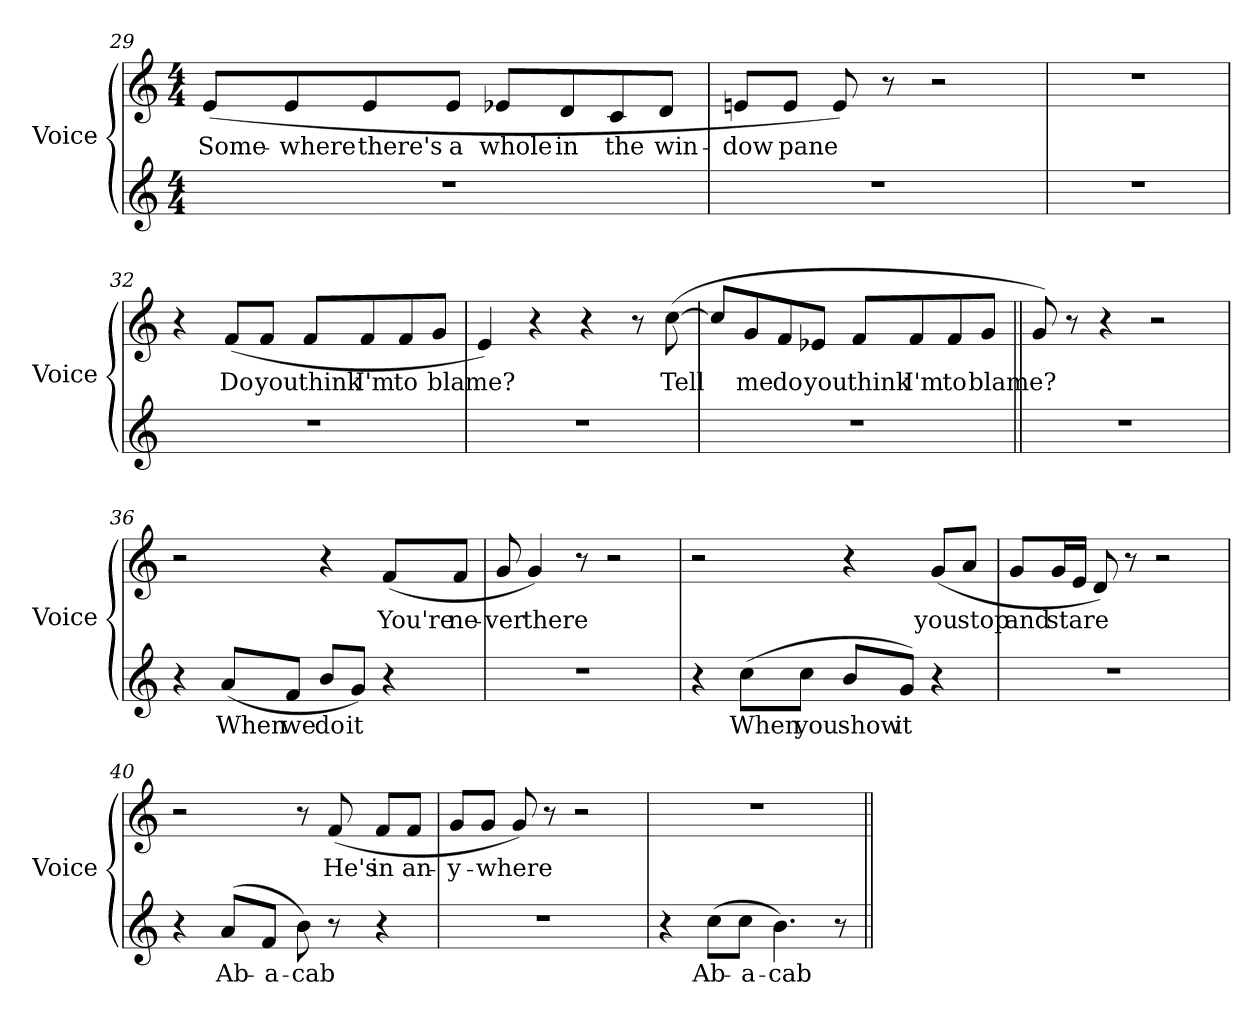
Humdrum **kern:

**kern	**text	**kern	**text
*part2	*part2	*part1	*part1
*staff2	*staff2	*staff1	*staff1
*I"Voice	*	*I"Voice	*
*I'Voice	*	*I'Voice	*
*clefG2	*	*clefG2	*
*k[]	*	*k[]	*
*C:	*	*C:	*
*M4/4	*	*M4/4	*
=29	=29	=29	=29
!	!	!	!LO:LY:b:color=#000000
1r	.	(8ei/L	Some-
!	!	!	!LO:LY:b:color=#000000
.	.	8ei/	-where
!	!	!	!LO:LY:b:color=#000000
.	.	8ei/	there's
!	!	!	!LO:LY:b:color=#000000
.	.	8ei/J	a
!	!	!	!LO:LY:b:color=#000000
.	.	8e-Xi/L	whole
!	!	!	!LO:LY:b:color=#000000
.	.	8di/	in
!	!	!	!LO:LY:b:color=#000000
.	.	8ci/	the
!	!	!	!LO:LY:b:color=#000000
.	.	8di/J	win-
!!LO:LB:g=z
=30	=30	=30	=30
!	!	!	!LO:LY:b:color=#000000
1r	.	8eni/L	-dow
!	!	!	!LO:LY:b:color=#000000
.	.	8ei/J	pane
.	.	8ei/)	.
.	.	8r	.
.	.	2r	.
=31	=31	=31	=31
1r	.	1r	.
=32	=32	=32	=32
1r	.	4r	.
!	!	!	!LO:LY:b:color=#000000
.	.	(8fi/L	Do
!	!	!	!LO:LY:b:color=#000000
.	.	8fi/J	you
!	!	!	!LO:LY:b:color=#000000
.	.	8fi/L	think
!	!	!	!LO:LY:b:color=#000000
.	.	8fi/	I'm
!	!	!	!LO:LY:b:color=#000000
.	.	8fi/	to
!	!	!	!LO:LY:b:color=#000000
.	.	8gi/J	blame?
=33	=33	=33	=33
1r	.	4ei/)	.
.	.	4r	.
.	.	4r	.
.	.	8r	.
!	!	!	!LO:LY:b:color=#000000
.	.	([8cci\	Tell
!!LO:LB:g=z
=34	=34	=34	=34
1r	.	8cci/L]	.
!	!	!	!LO:LY:b:color=#000000
.	.	8gi/	me
!	!	!	!LO:LY:b:color=#000000
.	.	8fi/	do
!	!	!	!LO:LY:b:color=#000000
.	.	8e-Xi/J	you
!	!	!	!LO:LY:b:color=#000000
.	.	8fi/L	think
!	!	!	!LO:LY:b:color=#000000
.	.	8fi/	I'm
!	!	!	!LO:LY:b:color=#000000
.	.	8fi/	to
!	!	!	!LO:LY:b:color=#000000
.	.	8gi/J	blame?
=35||	=35||	=35||	=35||
1r	.	8gi/)	.
.	.	8r	.
.	.	4r	.
.	.	2r	.
=36	=36	=36	=36
4r	.	2r	.
!	!LO:LY:b:color=#000000	!	!
(8ai/L	When	.	.
!	!LO:LY:b:color=#000000	!	!
8fi/J	we	.	.
!	!LO:LY:b:color=#000000	!	!
8bi/L	do	4r	.
!	!LO:LY:b:color=#000000	!	!
8gi/J)	it	.	.
!	!	!	!LO:LY:b:color=#000000
4r	.	(8fi/L	You're
!	!	!	!LO:LY:b:color=#000000
.	.	8fi/J	ne-
=37	=37	=37	=37
!	!	!	!LO:LY:b:color=#000000
1r	.	8gi/	-ver
!	!	!	!LO:LY:b:color=#000000
.	.	4gi/)	there
.	.	8r	.
.	.	2r	.
!!LO:LB:g=z
=38	=38	=38	=38
4r	.	2r	.
!	!LO:LY:b:color=#000000	!	!
(8cci\L	When	.	.
!	!LO:LY:b:color=#000000	!	!
8cci\J	you	.	.
!	!LO:LY:b:color=#000000	!	!
8bi/L	show	4r	.
!	!LO:LY:b:color=#000000	!	!
8gi/J)	it	.	.
!	!	!	!LO:LY:b:color=#000000
4r	.	(8gi/L	you
!	!	!	!LO:LY:b:color=#000000
.	.	8ai/J	stop
=39	=39	=39	=39
!	!	!	!LO:LY:b:color=#000000
1r	.	8gi/L	and
!	!	!	!LO:LY:b:color=#000000
.	.	16gi/L	stare
.	.	16ei/JJ	.
.	.	8di/)	.
.	.	8r	.
.	.	2r	.
=40	=40	=40	=40
4r	.	2r	.
!	!LO:LY:b:color=#000000	!	!
(8ai/L	Ab-	.	.
!	!LO:LY:b:color=#000000	!	!
8fi/J	-a-	.	.
!	!LO:LY:b:color=#000000	!	!
8bi\)	-cab	8r	.
!	!	!	!LO:LY:b:color=#000000
8r	.	(8fi/	He's
!	!	!	!LO:LY:b:color=#000000
4r	.	8fi/L	in
!	!	!	!LO:LY:b:color=#000000
.	.	8fi/J	an-
=41	=41	=41	=41
!	!	!	!LO:LY:b:color=#000000
1r	.	8gi/L	-y-
!	!	!	!LO:LY:b:color=#000000
.	.	8gi/J	-where
.	.	8gi/)	.
.	.	8r	.
.	.	2r	.
!!LO:LB:g=z
=42	=42	=42	=42
4r	.	1r	.
!	!LO:LY:b:color=#000000	!	!
(8cci\L	Ab-	.	.
!	!LO:LY:b:color=#000000	!	!
8cci\J	-a-	.	.
!	!LO:LY:b:color=#000000	!	!
4.bi\)	-cab	.	.
8r	.	.	.
=||	=||	=||	=||
*-	*-	*-	*-
